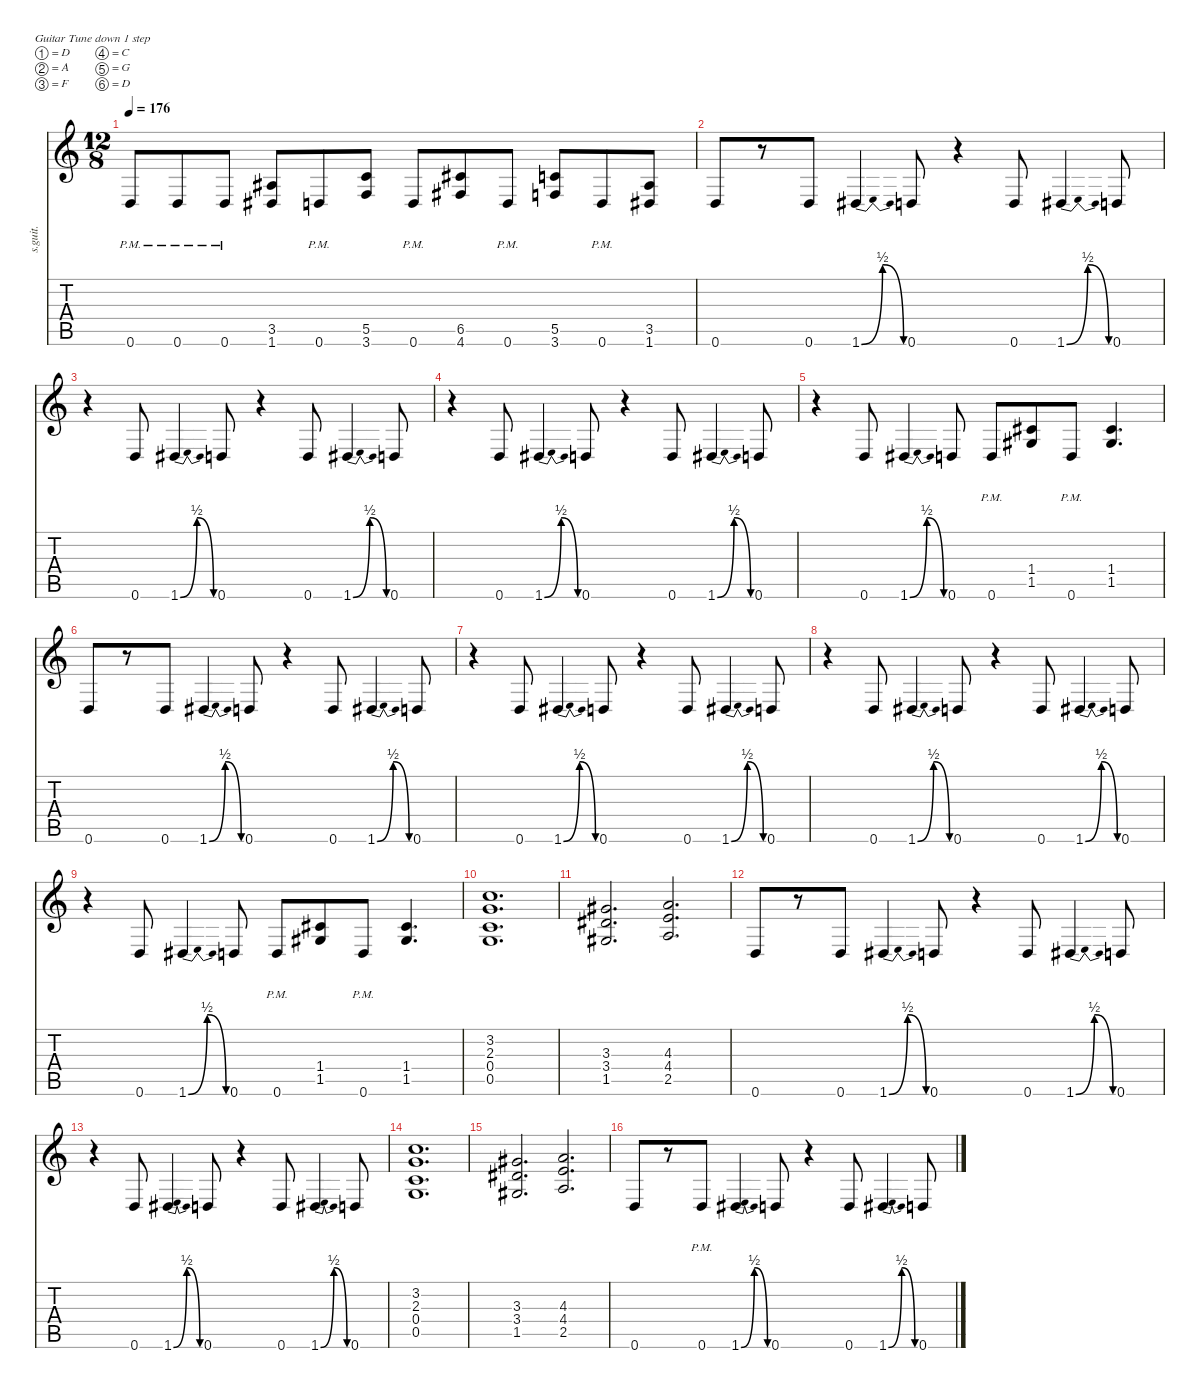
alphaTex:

\defaultSystemsLayout 4
\hideDynamics
\bracketExtendMode nobrackets
\track ("Dimebag  Darrell" "s.guit.") {instrument distortionguitar}
\staff {score tabs}
\tuning (D4 A3 F3 C3 G2 D2)
\ts (12 8)
\tempo 176
\clef g2
\ks c
0.6{pm}.8{lyrics (0 "") lyrics (1 "") lyrics (2 "") lyrics (3 "") lyrics (4 "") dy f} 0.6{pm}.8{lyrics (0 "") lyrics (1 "") lyrics (2 "") lyrics (3 "") lyrics (4 "")} 0.6{pm}.8{lyrics (0 "") lyrics (1 "") lyrics (2 "") lyrics (3 "") lyrics (4 "")} (3.5{acc #} 1.6{acc #}).8{lyrics (0 "") lyrics (1 "") lyrics (2 "") lyrics (3 "") lyrics (4 "")} 0.6{pm}.8{lyrics (0 "") lyrics (1 "") lyrics (2 "") lyrics (3 "") lyrics (4 "")} (5.5 3.6).8{lyrics (0 "") lyrics (1 "") lyrics (2 "") lyrics (3 "") lyrics (4 "")} 0.6{pm}.8{lyrics (0 "") lyrics (1 "") lyrics (2 "") lyrics (3 "") lyrics (4 "")} (6.5{acc #} 4.6{acc #}).8{lyrics (0 "") lyrics (1 "") lyrics (2 "") lyrics (3 "") lyrics (4 "")} 0.6{pm}.8{lyrics (0 "") lyrics (1 "") lyrics (2 "") lyrics (3 "") lyrics (4 "")} (5.5 3.6).8{lyrics (0 "") lyrics (1 "") lyrics (2 "") lyrics (3 "") lyrics (4 "")} 0.6{pm}.8{lyrics (0 "") lyrics (1 "") lyrics (2 "") lyrics (3 "") lyrics (4 "")} (3.5{acc #} 1.6{acc #}).8{lyrics (0 "") lyrics (1 "") lyrics (2 "") lyrics (3 "") lyrics (4 "")} |
0.6.8{lyrics (0 "") lyrics (1 "") lyrics (2 "") lyrics (3 "") lyrics (4 "")} r.8 0.6.8{lyrics (0 "") lyrics (1 "") lyrics (2 "") lyrics (3 "") lyrics (4 "")} 1.6{be (bendrelease 0 0 30 2 30 2 60 0) acc #}.4{lyrics (0 "") lyrics (1 "") lyrics (2 "") lyrics (3 "") lyrics (4 "")} 0.6.8{lyrics (0 "") lyrics (1 "") lyrics (2 "") lyrics (3 "") lyrics (4 "")} r.4 0.6.8{lyrics (0 "") lyrics (1 "") lyrics (2 "") lyrics (3 "") lyrics (4 "")} 1.6{be (bendrelease 0 0 30 2 30 2 60 0) acc #}.4{lyrics (0 "") lyrics (1 "") lyrics (2 "") lyrics (3 "") lyrics (4 "")} 0.6.8{lyrics (0 "") lyrics (1 "") lyrics (2 "") lyrics (3 "") lyrics (4 "")} |
r.4 0.6.8{lyrics (0 "") lyrics (1 "") lyrics (2 "") lyrics (3 "") lyrics (4 "")} 1.6{be (bendrelease 0 0 30 2 30 2 60 0) acc #}.4{lyrics (0 "") lyrics (1 "") lyrics (2 "") lyrics (3 "") lyrics (4 "")} 0.6.8{lyrics (0 "") lyrics (1 "") lyrics (2 "") lyrics (3 "") lyrics (4 "")} r.4 0.6.8{lyrics (0 "") lyrics (1 "") lyrics (2 "") lyrics (3 "") lyrics (4 "")} 1.6{be (bendrelease 0 0 30 2 30 2 60 0) acc #}.4{lyrics (0 "") lyrics (1 "") lyrics (2 "") lyrics (3 "") lyrics (4 "")} 0.6.8{lyrics (0 "") lyrics (1 "") lyrics (2 "") lyrics (3 "") lyrics (4 "")} |
r.4 0.6.8{lyrics (0 "") lyrics (1 "") lyrics (2 "") lyrics (3 "") lyrics (4 "")} 1.6{be (bendrelease 0 0 30 2 30 2 60 0) acc #}.4{lyrics (0 "") lyrics (1 "") lyrics (2 "") lyrics (3 "") lyrics (4 "")} 0.6.8{lyrics (0 "") lyrics (1 "") lyrics (2 "") lyrics (3 "") lyrics (4 "")} r.4 0.6.8{lyrics (0 "") lyrics (1 "") lyrics (2 "") lyrics (3 "") lyrics (4 "")} 1.6{be (bendrelease 0 0 30 2 30 2 60 0) acc #}.4{lyrics (0 "") lyrics (1 "") lyrics (2 "") lyrics (3 "") lyrics (4 "")} 0.6.8{lyrics (0 "") lyrics (1 "") lyrics (2 "") lyrics (3 "") lyrics (4 "")} |
r.4 0.6.8{lyrics (0 "") lyrics (1 "") lyrics (2 "") lyrics (3 "") lyrics (4 "")} 1.6{be (bendrelease 0 0 30 2 30 2 60 0) acc #}.4{lyrics (0 "") lyrics (1 "") lyrics (2 "") lyrics (3 "") lyrics (4 "")} 0.6.8{lyrics (0 "") lyrics (1 "") lyrics (2 "") lyrics (3 "") lyrics (4 "")} 0.6{pm}.8{lyrics (0 "") lyrics (1 "") lyrics (2 "") lyrics (3 "") lyrics (4 "")} (1.4{acc #} 1.5{acc #}).8{lyrics (0 "") lyrics (1 "") lyrics (2 "") lyrics (3 "") lyrics (4 "")} 0.6{pm}.8{lyrics (0 "") lyrics (1 "") lyrics (2 "") lyrics (3 "") lyrics (4 "")} (1.4{acc #} 1.5{acc #}).4{d lyrics (0 "") lyrics (1 "") lyrics (2 "") lyrics (3 "") lyrics (4 "")} |
0.6.8{lyrics (0 "") lyrics (1 "") lyrics (2 "") lyrics (3 "") lyrics (4 "")} r.8 0.6.8{lyrics (0 "") lyrics (1 "") lyrics (2 "") lyrics (3 "") lyrics (4 "")} 1.6{be (bendrelease 0 0 30 2 30 2 60 0) acc #}.4{lyrics (0 "") lyrics (1 "") lyrics (2 "") lyrics (3 "") lyrics (4 "")} 0.6.8{lyrics (0 "") lyrics (1 "") lyrics (2 "") lyrics (3 "") lyrics (4 "")} r.4 0.6.8{lyrics (0 "") lyrics (1 "") lyrics (2 "") lyrics (3 "") lyrics (4 "")} 1.6{be (bendrelease 0 0 30 2 30 2 60 0) acc #}.4{lyrics (0 "") lyrics (1 "") lyrics (2 "") lyrics (3 "") lyrics (4 "")} 0.6.8{lyrics (0 "") lyrics (1 "") lyrics (2 "") lyrics (3 "") lyrics (4 "")} |
r.4 0.6.8{lyrics (0 "") lyrics (1 "") lyrics (2 "") lyrics (3 "") lyrics (4 "")} 1.6{be (bendrelease 0 0 30 2 30 2 60 0) acc #}.4{lyrics (0 "") lyrics (1 "") lyrics (2 "") lyrics (3 "") lyrics (4 "")} 0.6.8{lyrics (0 "") lyrics (1 "") lyrics (2 "") lyrics (3 "") lyrics (4 "")} r.4 0.6.8{lyrics (0 "") lyrics (1 "") lyrics (2 "") lyrics (3 "") lyrics (4 "")} 1.6{be (bendrelease 0 0 30 2 30 2 60 0) acc #}.4{lyrics (0 "") lyrics (1 "") lyrics (2 "") lyrics (3 "") lyrics (4 "")} 0.6.8{lyrics (0 "") lyrics (1 "") lyrics (2 "") lyrics (3 "") lyrics (4 "")} |
r.4 0.6.8{lyrics (0 "") lyrics (1 "") lyrics (2 "") lyrics (3 "") lyrics (4 "")} 1.6{be (bendrelease 0 0 30 2 30 2 60 0) acc #}.4{lyrics (0 "") lyrics (1 "") lyrics (2 "") lyrics (3 "") lyrics (4 "")} 0.6.8{lyrics (0 "") lyrics (1 "") lyrics (2 "") lyrics (3 "") lyrics (4 "")} r.4 0.6.8{lyrics (0 "") lyrics (1 "") lyrics (2 "") lyrics (3 "") lyrics (4 "")} 1.6{be (bendrelease 0 0 30 2 30 2 60 0) acc #}.4{lyrics (0 "") lyrics (1 "") lyrics (2 "") lyrics (3 "") lyrics (4 "")} 0.6.8{lyrics (0 "") lyrics (1 "") lyrics (2 "") lyrics (3 "") lyrics (4 "")} |
r.4 0.6.8{lyrics (0 "") lyrics (1 "") lyrics (2 "") lyrics (3 "") lyrics (4 "")} 1.6{be (bendrelease 0 0 30 2 30 2 60 0) acc #}.4{lyrics (0 "") lyrics (1 "") lyrics (2 "") lyrics (3 "") lyrics (4 "")} 0.6.8{lyrics (0 "") lyrics (1 "") lyrics (2 "") lyrics (3 "") lyrics (4 "")} 0.6{pm}.8{lyrics (0 "") lyrics (1 "") lyrics (2 "") lyrics (3 "") lyrics (4 "")} (1.4{acc #} 1.5{acc #}).8{lyrics (0 "") lyrics (1 "") lyrics (2 "") lyrics (3 "") lyrics (4 "")} 0.6{pm}.8{lyrics (0 "") lyrics (1 "") lyrics (2 "") lyrics (3 "") lyrics (4 "")} (1.4{acc #} 1.5{acc #}).4{d lyrics (0 "") lyrics (1 "") lyrics (2 "") lyrics (3 "") lyrics (4 "")} |
(3.2 2.3 0.4 0.5).1{d lyrics (0 "") lyrics (1 "") lyrics (2 "") lyrics (3 "") lyrics (4 "")} |
(3.3{acc #} 3.4{acc #} 1.5{acc #}).2{d lyrics (0 "") lyrics (1 "") lyrics (2 "") lyrics (3 "") lyrics (4 "")} (4.3 4.4 2.5).2{d lyrics (0 "") lyrics (1 "") lyrics (2 "") lyrics (3 "") lyrics (4 "")} |
0.6.8{lyrics (0 "") lyrics (1 "") lyrics (2 "") lyrics (3 "") lyrics (4 "")} r.8 0.6.8{lyrics (0 "") lyrics (1 "") lyrics (2 "") lyrics (3 "") lyrics (4 "")} 1.6{be (bendrelease 0 0 30 2 30 2 60 0) acc #}.4{lyrics (0 "") lyrics (1 "") lyrics (2 "") lyrics (3 "") lyrics (4 "")} 0.6.8{lyrics (0 "") lyrics (1 "") lyrics (2 "") lyrics (3 "") lyrics (4 "")} r.4 0.6.8{lyrics (0 "") lyrics (1 "") lyrics (2 "") lyrics (3 "") lyrics (4 "")} 1.6{be (bendrelease 0 0 30 2 30 2 60 0) acc #}.4{lyrics (0 "") lyrics (1 "") lyrics (2 "") lyrics (3 "") lyrics (4 "")} 0.6.8{lyrics (0 "") lyrics (1 "") lyrics (2 "") lyrics (3 "") lyrics (4 "")} |
r.4 0.6.8{lyrics (0 "") lyrics (1 "") lyrics (2 "") lyrics (3 "") lyrics (4 "")} 1.6{be (bendrelease 0 0 30 2 30 2 60 0) acc #}.4{lyrics (0 "") lyrics (1 "") lyrics (2 "") lyrics (3 "") lyrics (4 "")} 0.6.8{lyrics (0 "") lyrics (1 "") lyrics (2 "") lyrics (3 "") lyrics (4 "")} r.4 0.6.8{lyrics (0 "") lyrics (1 "") lyrics (2 "") lyrics (3 "") lyrics (4 "")} 1.6{be (bendrelease 0 0 30 2 30 2 60 0) acc #}.4{lyrics (0 "") lyrics (1 "") lyrics (2 "") lyrics (3 "") lyrics (4 "")} 0.6.8{lyrics (0 "") lyrics (1 "") lyrics (2 "") lyrics (3 "") lyrics (4 "")} |
(3.2 2.3 0.4 0.5).1{d lyrics (0 "") lyrics (1 "") lyrics (2 "") lyrics (3 "") lyrics (4 "")} |
(3.3{acc #} 3.4{acc #} 1.5{acc #}).2{d lyrics (0 "") lyrics (1 "") lyrics (2 "") lyrics (3 "") lyrics (4 "")} (4.3 4.4 2.5).2{d lyrics (0 "") lyrics (1 "") lyrics (2 "") lyrics (3 "") lyrics (4 "")} |
0.6.8{lyrics (0 "") lyrics (1 "") lyrics (2 "") lyrics (3 "") lyrics (4 "")} r.8 0.6{pm}.8{lyrics (0 "") lyrics (1 "") lyrics (2 "") lyrics (3 "") lyrics (4 "")} 1.6{be (bendrelease 0 0 30 2 30 2 60 0) acc #}.4{lyrics (0 "") lyrics (1 "") lyrics (2 "") lyrics (3 "") lyrics (4 "")} 0.6.8{lyrics (0 "") lyrics (1 "") lyrics (2 "") lyrics (3 "") lyrics (4 "")} r.4 0.6.8{lyrics (0 "") lyrics (1 "") lyrics (2 "") lyrics (3 "") lyrics (4 "")} 1.6{be (bendrelease 0 0 30 2 30 2 60 0) acc #}.4{lyrics (0 "") lyrics (1 "") lyrics (2 "") lyrics (3 "") lyrics (4 "")} 0.6.8{lyrics (0 "") lyrics (1 "") lyrics (2 "") lyrics (3 "") lyrics (4 "")}
